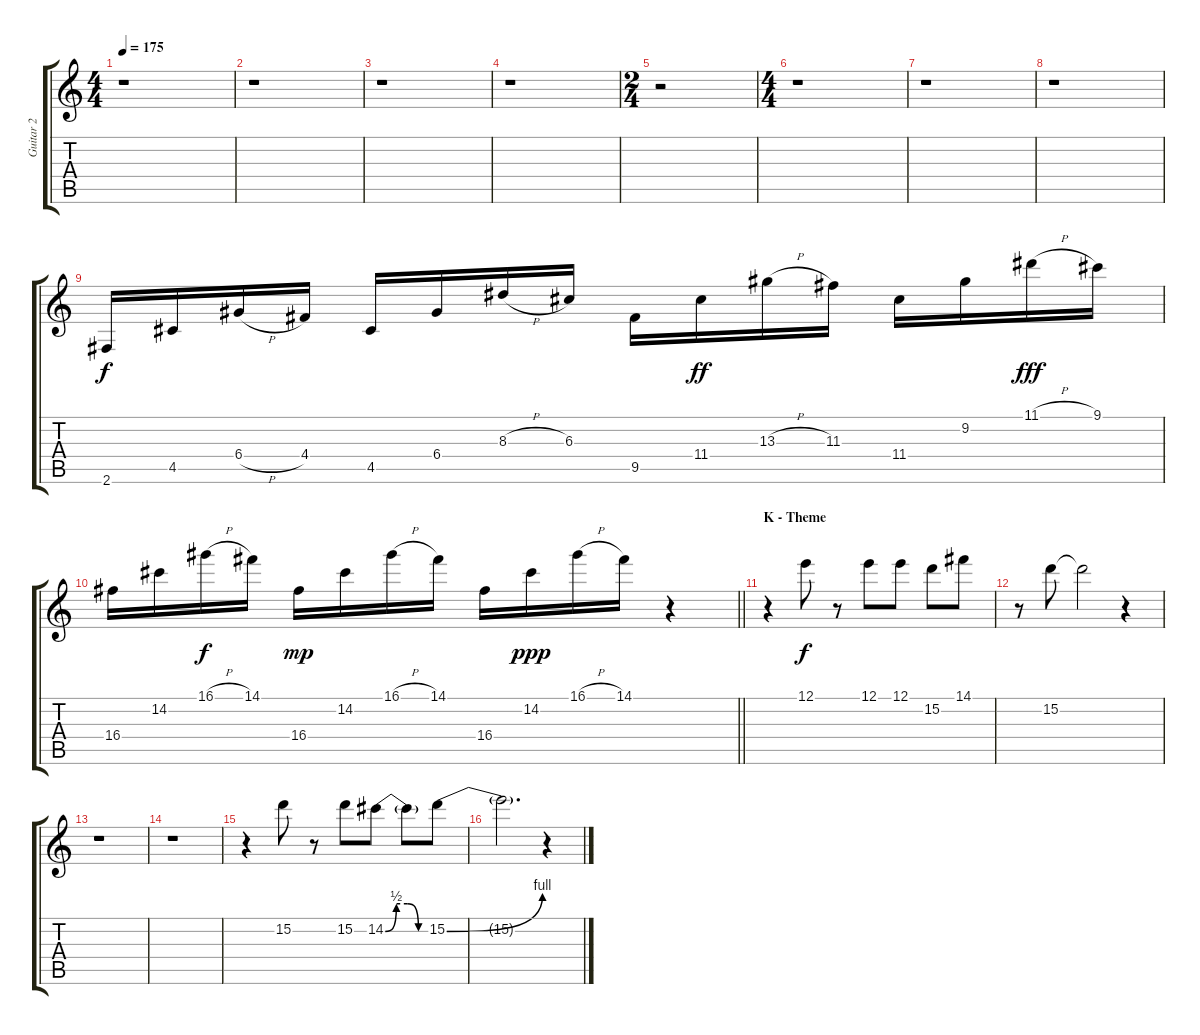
\track ("Guitar 2" "Guitar 2") {instrument overdrivenguitar}
\staff {score tabs}
\tuning (E4 B3 G3 D3 A2 E2) {hide}
\ts (4 4)
\tempo 175
\clef g2
\ks c
r.1{dy f} |
r.1 |
r.1 |
r.1 |
\ts (2 4)
r.2 |
\ts (4 4)
r.1 |
r.1 |
r.1 |
2.6.16{volume 14 instrument fx7echoes} 4.5.16 6.4{h}.16 4.4.16 4.5.16 6.4.16 8.3{h}.16 6.3.16 9.5.16 11.4.16{dy ff} 13.3{h}.16 11.3.16 11.4.16 9.2.16 11.1{h}.16{dy fff} 9.1.16 |
\barLineRight lightlight
16.4.16 14.2.16 16.1{h}.16{dy f} 14.1.16 16.4.16{dy mp} 14.2.16 16.1{h}.16 14.1.16 16.4.16 14.2.16{dy ppp} 16.1{h}.16 14.1.16 r.4 |
\section ("" "K - Theme")
r.4{volume 13 balance 14 instrument overdrivenguitar} 12.1.8{dy f} r.8 12.1.8 12.1.8 15.2.8 14.1.8 |
r.8 15.2.8 15.2{t}.2 r.4 |
r.1 |
r.1 |
r.4 15.2.8 r.8 15.2.8 14.2{be (custom 0 0 15 2 30 2 45 0 60 0)}.8 14.2{t}.8 15.2{be (bend 0 0 60 4)}.8 |
15.2{t}.2{d} r.4
